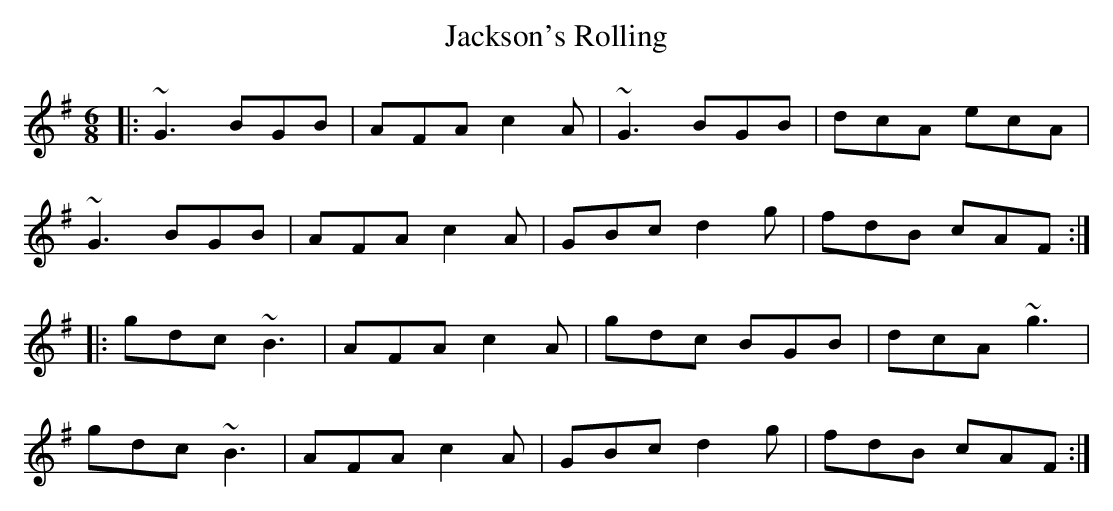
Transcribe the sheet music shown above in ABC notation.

X:1
T: Jackson's Rolling
M: 6/8
L: 1/8
K: Gmaj
|:~G3 BGB|AFA c2A|~G3 BGB|dcA ecA|
~G3 BGB|AFA c2A|GBc d2g|fdB cAF:|
|:gdc ~B3|AFA c2A|gdc BGB|dcA ~g3|
gdc ~B3|AFA c2A|GBc d2g|fdB cAF:|
